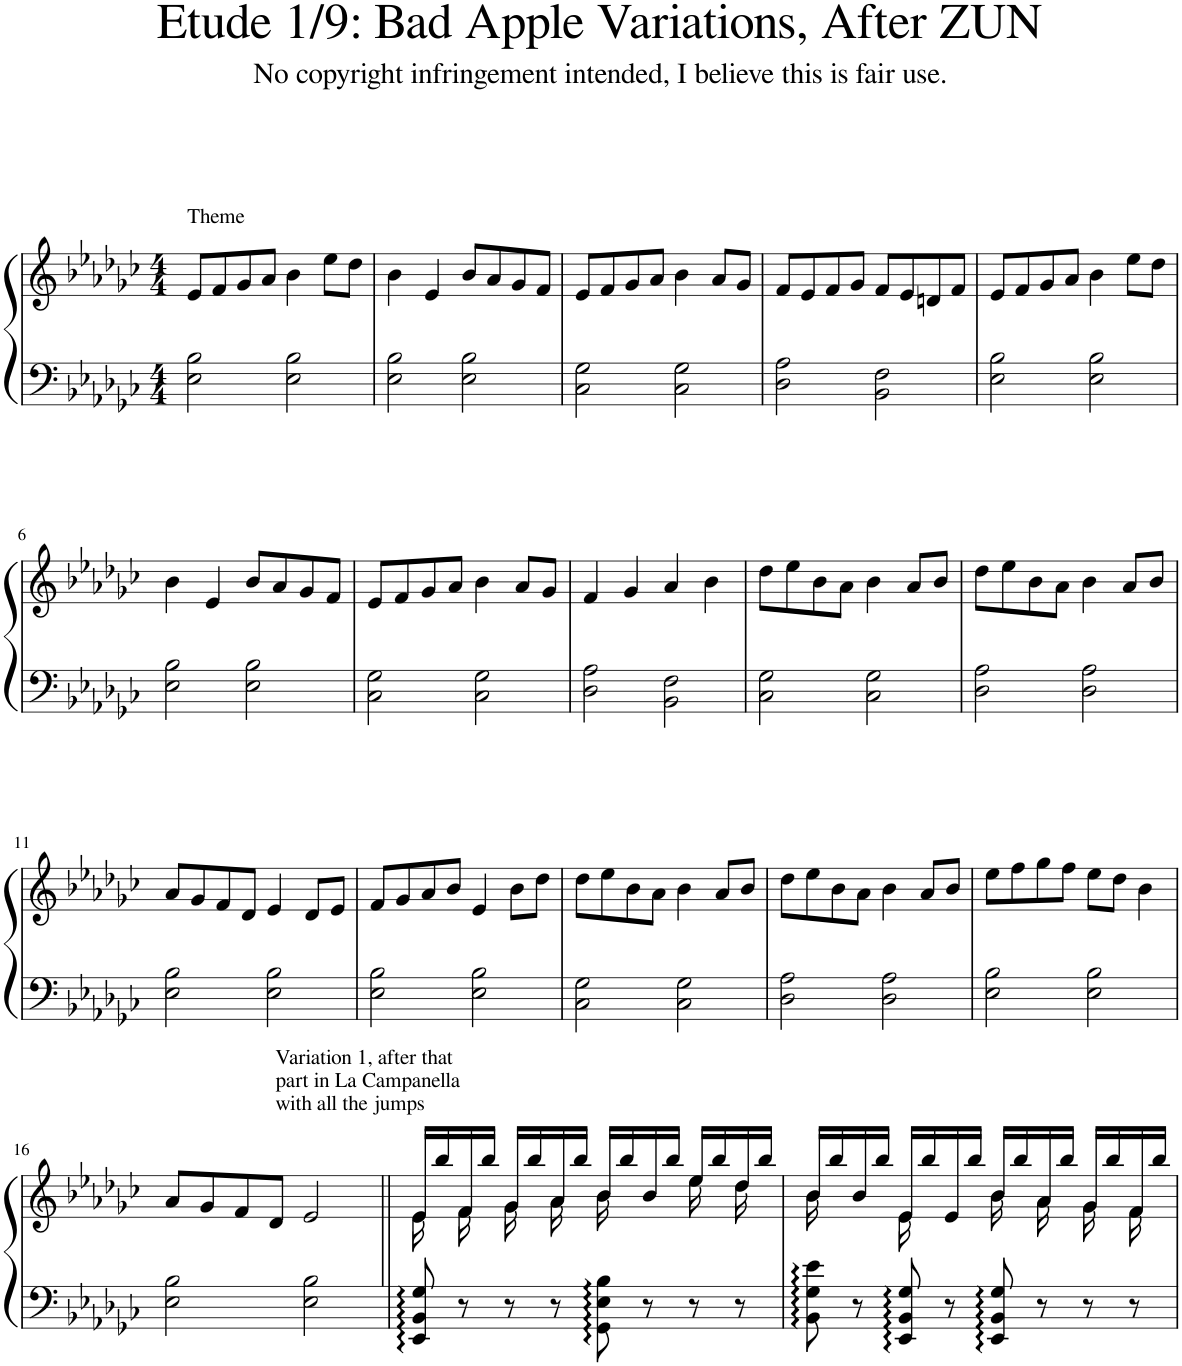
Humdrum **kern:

**kern	**kern
*part2	*part1
*staff2	*staff1
*I"Piano	*I"Piano
*I'Pno	*I'Pno
*clefF4	*clefG2
*k[b-e-a-d-g-c-]	*k[b-e-a-d-g-c-]
*M4/4	*M4/4
=1	=1
!	!LO:TX:a:t=Theme
2E-\ 2B-\	8e-/L
.	8f/
.	8g-/
.	8a-/J
2E-\ 2B-\	4b-\
.	8ee-\L
.	8dd-\J
=2	=2
2E-\ 2B-\	4b-\
.	4e-/
2E-\ 2B-\	8b-/L
.	8a-/
.	8g-/
.	8f/J
=3	=3
2C-\ 2G-\	8e-/L
.	8f/
.	8g-/
.	8a-/J
2C-\ 2G-\	4b-\
.	8a-/L
.	8g-/J
=4	=4
2D-\ 2A-\	8f/L
.	8e-/
.	8f/
.	8g-/J
2BB-\ 2F\	8f/L
.	8e-/
.	8dn/
.	8f/J
=5	=5
2E-\ 2B-\	8e-/L
.	8f/
.	8g-/
.	8a-/J
2E-\ 2B-\	4b-\
.	8ee-\L
.	8dd-\J
!!LO:LB:g=z
=6	=6
2E-\ 2B-\	4b-\
.	4e-/
2E-\ 2B-\	8b-/L
.	8a-/
.	8g-/
.	8f/J
=7	=7
2C-\ 2G-\	8e-/L
.	8f/
.	8g-/
.	8a-/J
2C-\ 2G-\	4b-\
.	8a-/L
.	8g-/J
=8	=8
2D-\ 2A-\	4f/
.	4g-/
2BB-\ 2F\	4a-/
.	4b-\
=9	=9
2C-\ 2G-\	8dd-\L
.	8ee-\
.	8b-\
.	8a-\J
2C-\ 2G-\	4b-\
.	8a-/L
.	8b-/J
=10	=10
2D-\ 2A-\	8dd-\L
.	8ee-\
.	8b-\
.	8a-\J
2D-\ 2A-\	4b-\
.	8a-/L
.	8b-/J
!!LO:LB:g=z
=11	=11
2E-\ 2B-\	8a-/L
.	8g-/
.	8f/
.	8d-/J
2E-\ 2B-\	4e-/
.	8d-/L
.	8e-/J
=12	=12
2E-\ 2B-\	8f/L
.	8g-/
.	8a-/
.	8b-/J
2E-\ 2B-\	4e-/
.	8b-\L
.	8dd-\J
=13	=13
2C-\ 2G-\	8dd-\L
.	8ee-\
.	8b-\
.	8a-\J
2C-\ 2G-\	4b-\
.	8a-/L
.	8b-/J
=14	=14
2D-\ 2A-\	8dd-\L
.	8ee-\
.	8b-\
.	8a-\J
2D-\ 2A-\	4b-\
.	8a-/L
.	8b-/J
=15	=15
2E-\ 2B-\	8ee-\L
.	8ff\
.	8gg-\
.	8ff\J
2E-\ 2B-\	8ee-\L
.	8dd-\J
.	4b-\
!!LO:LB:g=z
=16	=16
2E-\ 2B-\	8a-/L
.	8g-/
.	8f/
.	8d-/J
2E-\ 2B-\	2e-/
=17||	=17||
*	*^
!	!LO:TX:a:t=Variation 1, after that	!
!	!LO:TX:a:t=part in La Campanella	!
!	!LO:TX:a:t=with all the jumps	!
8EE-/ 8BB-/ 8G-/	16e-/LL	16e-\
.	16bb-/	16ryy
8r	16f/	16f\
.	16bb-/JJ	16ryy
8r	16g-/LL	16g-\
.	16bb-/	16ryy
8r	16a-/	16a-\
.	16bb-/JJ	16ryy
8GG-\ 8E-\ 8B-\	16b-/LL	16b-\
.	16bb-/	8.ryy
8r	16b-/	.
.	16bb-/JJ	.
8r	16ee-/LL	16ee-\
.	16bb-/	16ryy
8r	16dd-/	16dd-\
.	16bb-/JJ	16ryy
=18	=18	=18
8BB-\ 8G-\ 8e-\	16b-/LL	16b-\
.	16bb-/	8.ryy
8r	16b-/	.
.	16bb-/JJ	.
8EE-/ 8BB-/ 8G-/	16e-/LL	16e-\
.	16bb-/	8.ryy
8r	16e-/	.
.	16bb-/JJ	.
8EE-/ 8BB-/ 8G-/	16b-/LL	16b-\
.	16bb-/	16ryy
8r	16a-/	16a-\
.	16bb-/JJ	16ryy
8r	16g-/LL	16g-\
.	16bb-/	16ryy
8r	16f/	16f\
.	16bb-/JJ	16ryy
*	*v	*v
=	=
*-	*-
